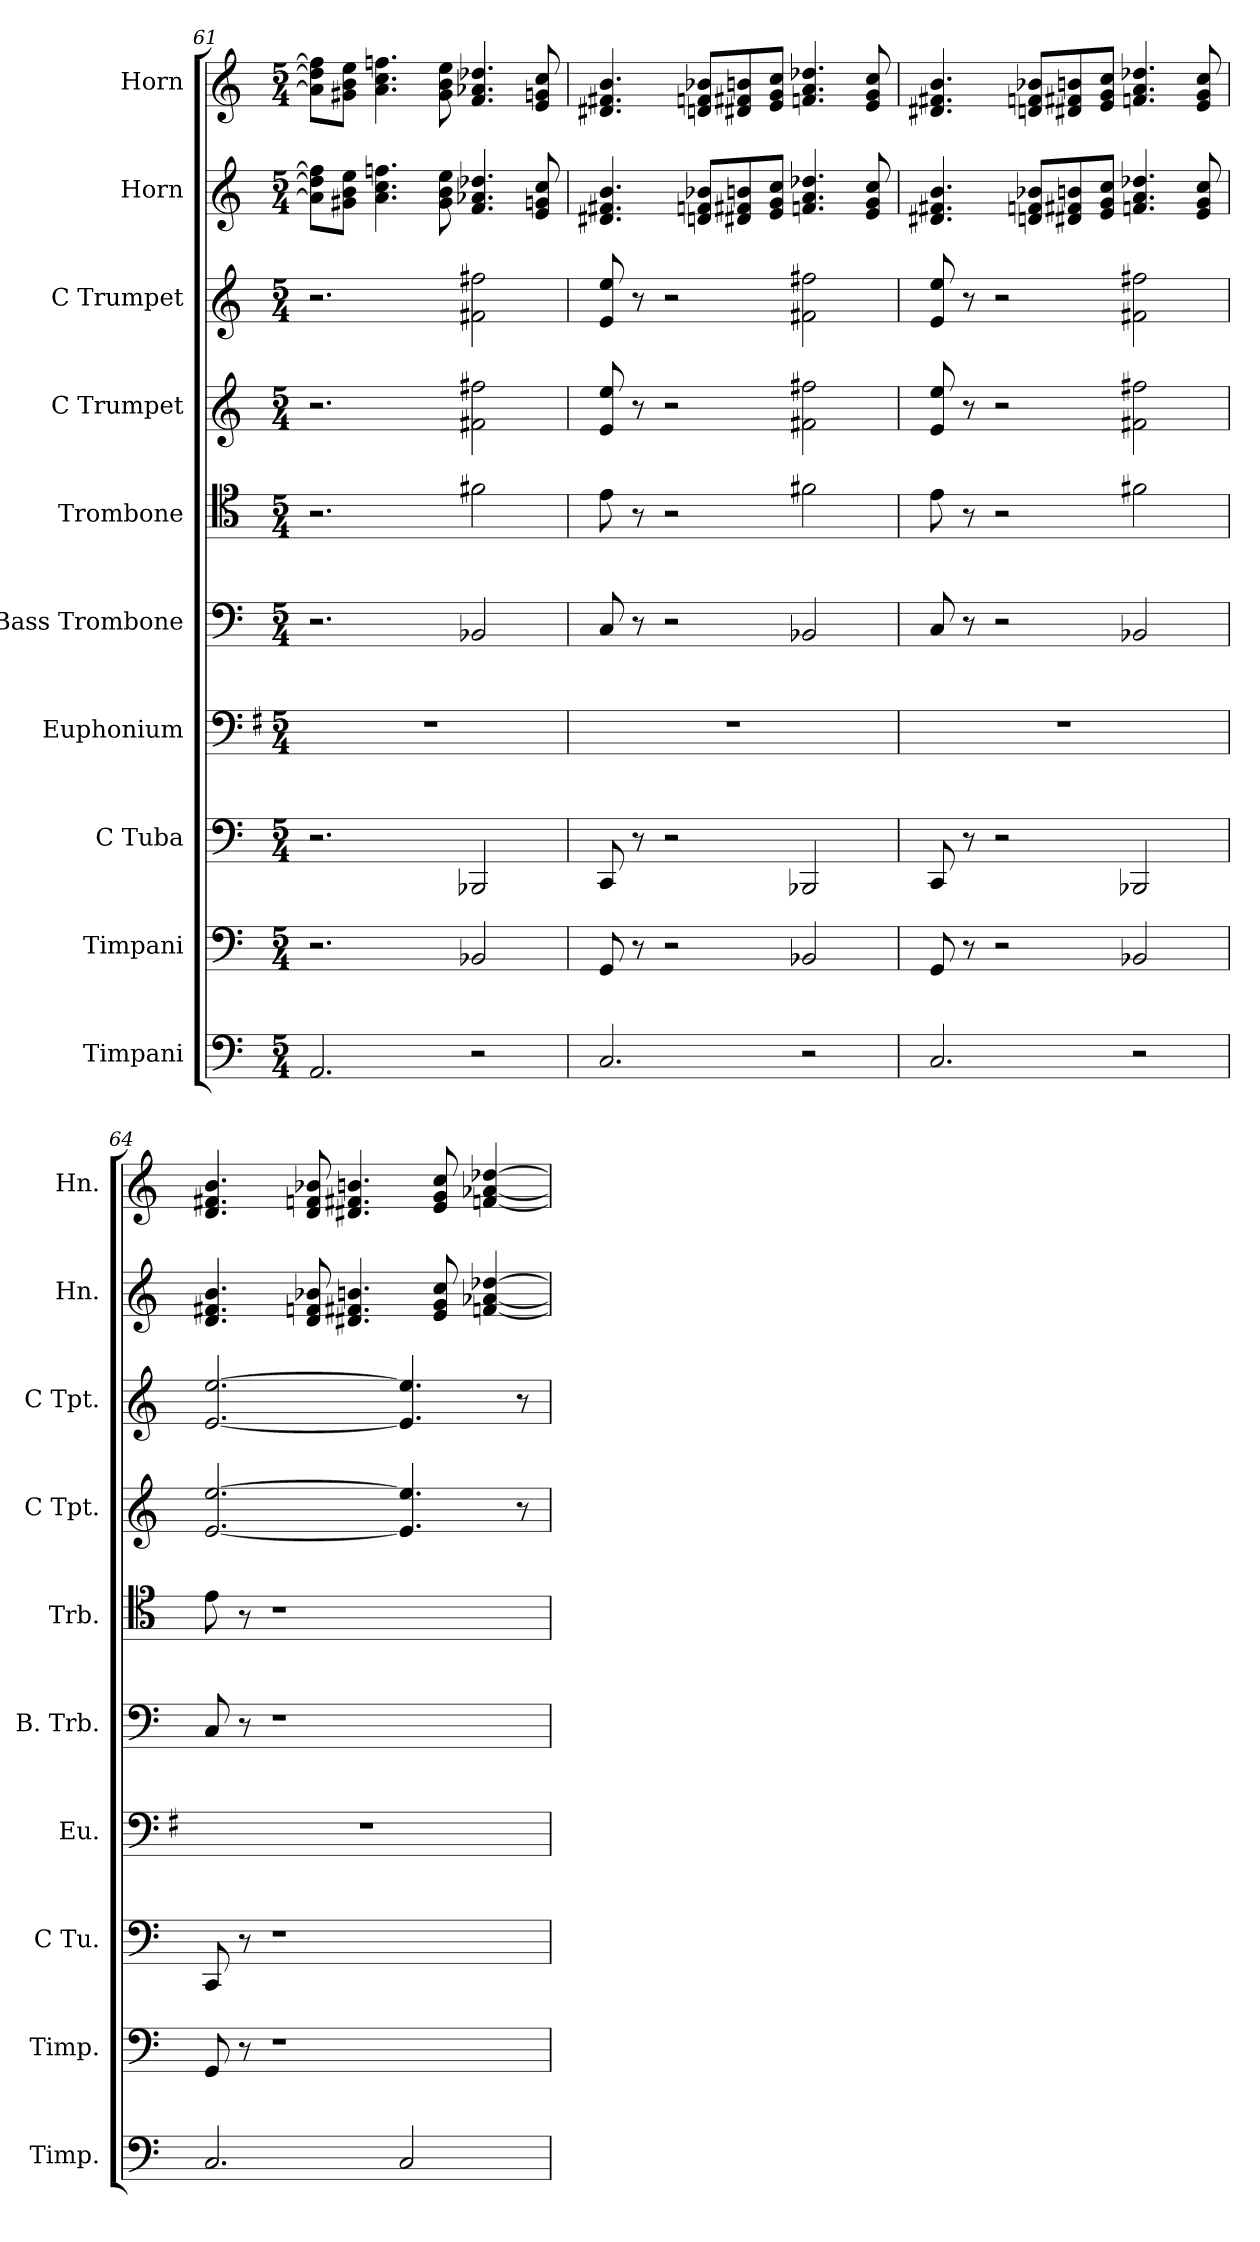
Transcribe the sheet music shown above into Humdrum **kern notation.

**kern	**kern	**kern	**kern	**kern	**kern	**kern	**kern	**kern	**kern
*part10	*part9	*part8	*part7	*part6	*part5	*part4	*part3	*part2	*part1
*staff10	*staff9	*staff8	*staff7	*staff6	*staff5	*staff4	*staff3	*staff2	*staff1
*I"Timpani	*I"Timpani	*I"C Tuba	*I"Euphonium	*I"Bass Trombone	*I"Trombone	*I"C Trumpet	*I"C Trumpet	*I"Horn	*I"Horn
*I'Timp.	*I'Timp.	*I'C Tu.	*I'Eu.	*I'B. Trb.	*I'Trb.	*I'C Tpt.	*I'C Tpt.	*I'Hn.	*I'Hn.
*clefF4	*clefF4	*clefF4	*clefF4	*clefF4	*clefC4	*clefG2	*clefG2	*clefG2	*clefG2
*	*	*	*ITrd4c7	*	*	*	*	*ITrd4c7	*ITrd4c7
*k[]	*k[]	*k[]	*k[]	*k[]	*k[]	*k[]	*k[]	*k[b-]	*k[b-]
*C:	*C:	*C:	*C:	*C:	*C:	*C:	*C:	*F:	*F:
*M5/4	*M5/4	*M5/4	*M5/4	*M5/4	*M5/4	*M5/4	*M5/4	*M5/4	*M5/4
=61	=61	=61	=61	=61	=61	=61	=61	=61	=61
2.AA/	2.r	2.r	4%5r	2.r	2.r	2.r	2.r	8d\] 8g\] 8b\]L	8d\] 8g\] 8b\]L
.	.	.	.	.	.	.	.	8c#X\ 8e\ 8a\J	8c#X\ 8e\ 8a\J
.	.	.	.	.	.	.	.	4.d\ 4.f\ 4.b-X\	4.d\ 4.f\ 4.b-X\
.	.	.	.	.	.	.	.	8c#\ 8e\ 8a\	8c#\ 8e\ 8a\
2r	2BB-X/	2BBB-X/	.	2BB-X/	2f#X\	2f#X\ 2ff#X\	2f#X\ 2ff#X\	4.B-/ 4.d-X/ 4.g-X/	4.B-/ 4.d-X/ 4.g-X/
.	.	.	.	.	.	.	.	8A/ 8cn/ 8f/	8A/ 8cn/ 8f/
!!LO:PB:g=z
=62	=62	=62	=62	=62	=62	=62	=62	=62	=62
2.C/	8GG/	8CC/	4%5r	8C/	8e\	8e/ 8ee/	8e/ 8ee/	4.G#X/ 4.Bn/ 4.e/	4.G#X/ 4.Bn/ 4.e/
.	8r	8r	.	8r	8r	8r	8r	.	.
.	2r	2r	.	2r	2r	2r	2r	.	.
.	.	.	.	.	.	.	.	8Gn/ 8B-X/ 8e-X/L	8Gn/ 8B-X/ 8e-X/L
.	.	.	.	.	.	.	.	8G#X/ 8Bn/ 8en/	8G#X/ 8Bn/ 8en/
.	.	.	.	.	.	.	.	8A/ 8c/ 8f/J	8A/ 8c/ 8f/J
2r	2BB-X/	2BBB-X/	.	2BB-X/	2f#X\	2f#X\ 2ff#X\	2f#X\ 2ff#X\	4.B-X/ 4.d/ 4.g-X/	4.B-X/ 4.d/ 4.g-X/
.	.	.	.	.	.	.	.	8A/ 8c/ 8f/	8A/ 8c/ 8f/
=63	=63	=63	=63	=63	=63	=63	=63	=63	=63
2.C/	8GG/	8CC/	4%5r	8C/	8e\	8e/ 8ee/	8e/ 8ee/	4.G#X/ 4.Bn/ 4.e/	4.G#X/ 4.Bn/ 4.e/
.	8r	8r	.	8r	8r	8r	8r	.	.
.	2r	2r	.	2r	2r	2r	2r	.	.
.	.	.	.	.	.	.	.	8Gn/ 8B-X/ 8e-X/L	8Gn/ 8B-X/ 8e-X/L
.	.	.	.	.	.	.	.	8G#X/ 8Bn/ 8en/	8G#X/ 8Bn/ 8en/
.	.	.	.	.	.	.	.	8A/ 8c/ 8f/J	8A/ 8c/ 8f/J
2r	2BB-X/	2BBB-X/	.	2BB-X/	2f#X\	2f#X\ 2ff#X\	2f#X\ 2ff#X\	4.B-X/ 4.d/ 4.g-X/	4.B-X/ 4.d/ 4.g-X/
.	.	.	.	.	.	.	.	8A/ 8c/ 8f/	8A/ 8c/ 8f/
=64	=64	=64	=64	=64	=64	=64	=64	=64	=64
2.C/	8GG/	8CC/	4%5r	8C/	8e\	[2.e/ [2.ee/	[2.e/ [2.ee/	4.G/ 4.Bn/ 4.e/	4.G/ 4.Bn/ 4.e/
.	8r	8r	.	8r	8r	.	.	.	.
.	1r	1r	.	1r	1r	.	.	.	.
.	.	.	.	.	.	.	.	8G/ 8B-X/ 8e-X/	8G/ 8B-X/ 8e-X/
.	.	.	.	.	.	.	.	4.G#X/ 4.Bn/ 4.en/	4.G#X/ 4.Bn/ 4.en/
2C/	.	.	.	.	.	4.e/] 4.ee/]	4.e/] 4.ee/]	.	.
.	.	.	.	.	.	.	.	8A/ 8c/ 8f/	8A/ 8c/ 8f/
.	.	.	.	.	.	.	.	[4B-X/ [4d-X/ [4g-X/	[4B-X/ [4d-X/ [4g-X/
.	.	.	.	.	.	8r	8r	.	.
=	=	=	=	=	=	=	=	=	=
*-	*-	*-	*-	*-	*-	*-	*-	*-	*-
